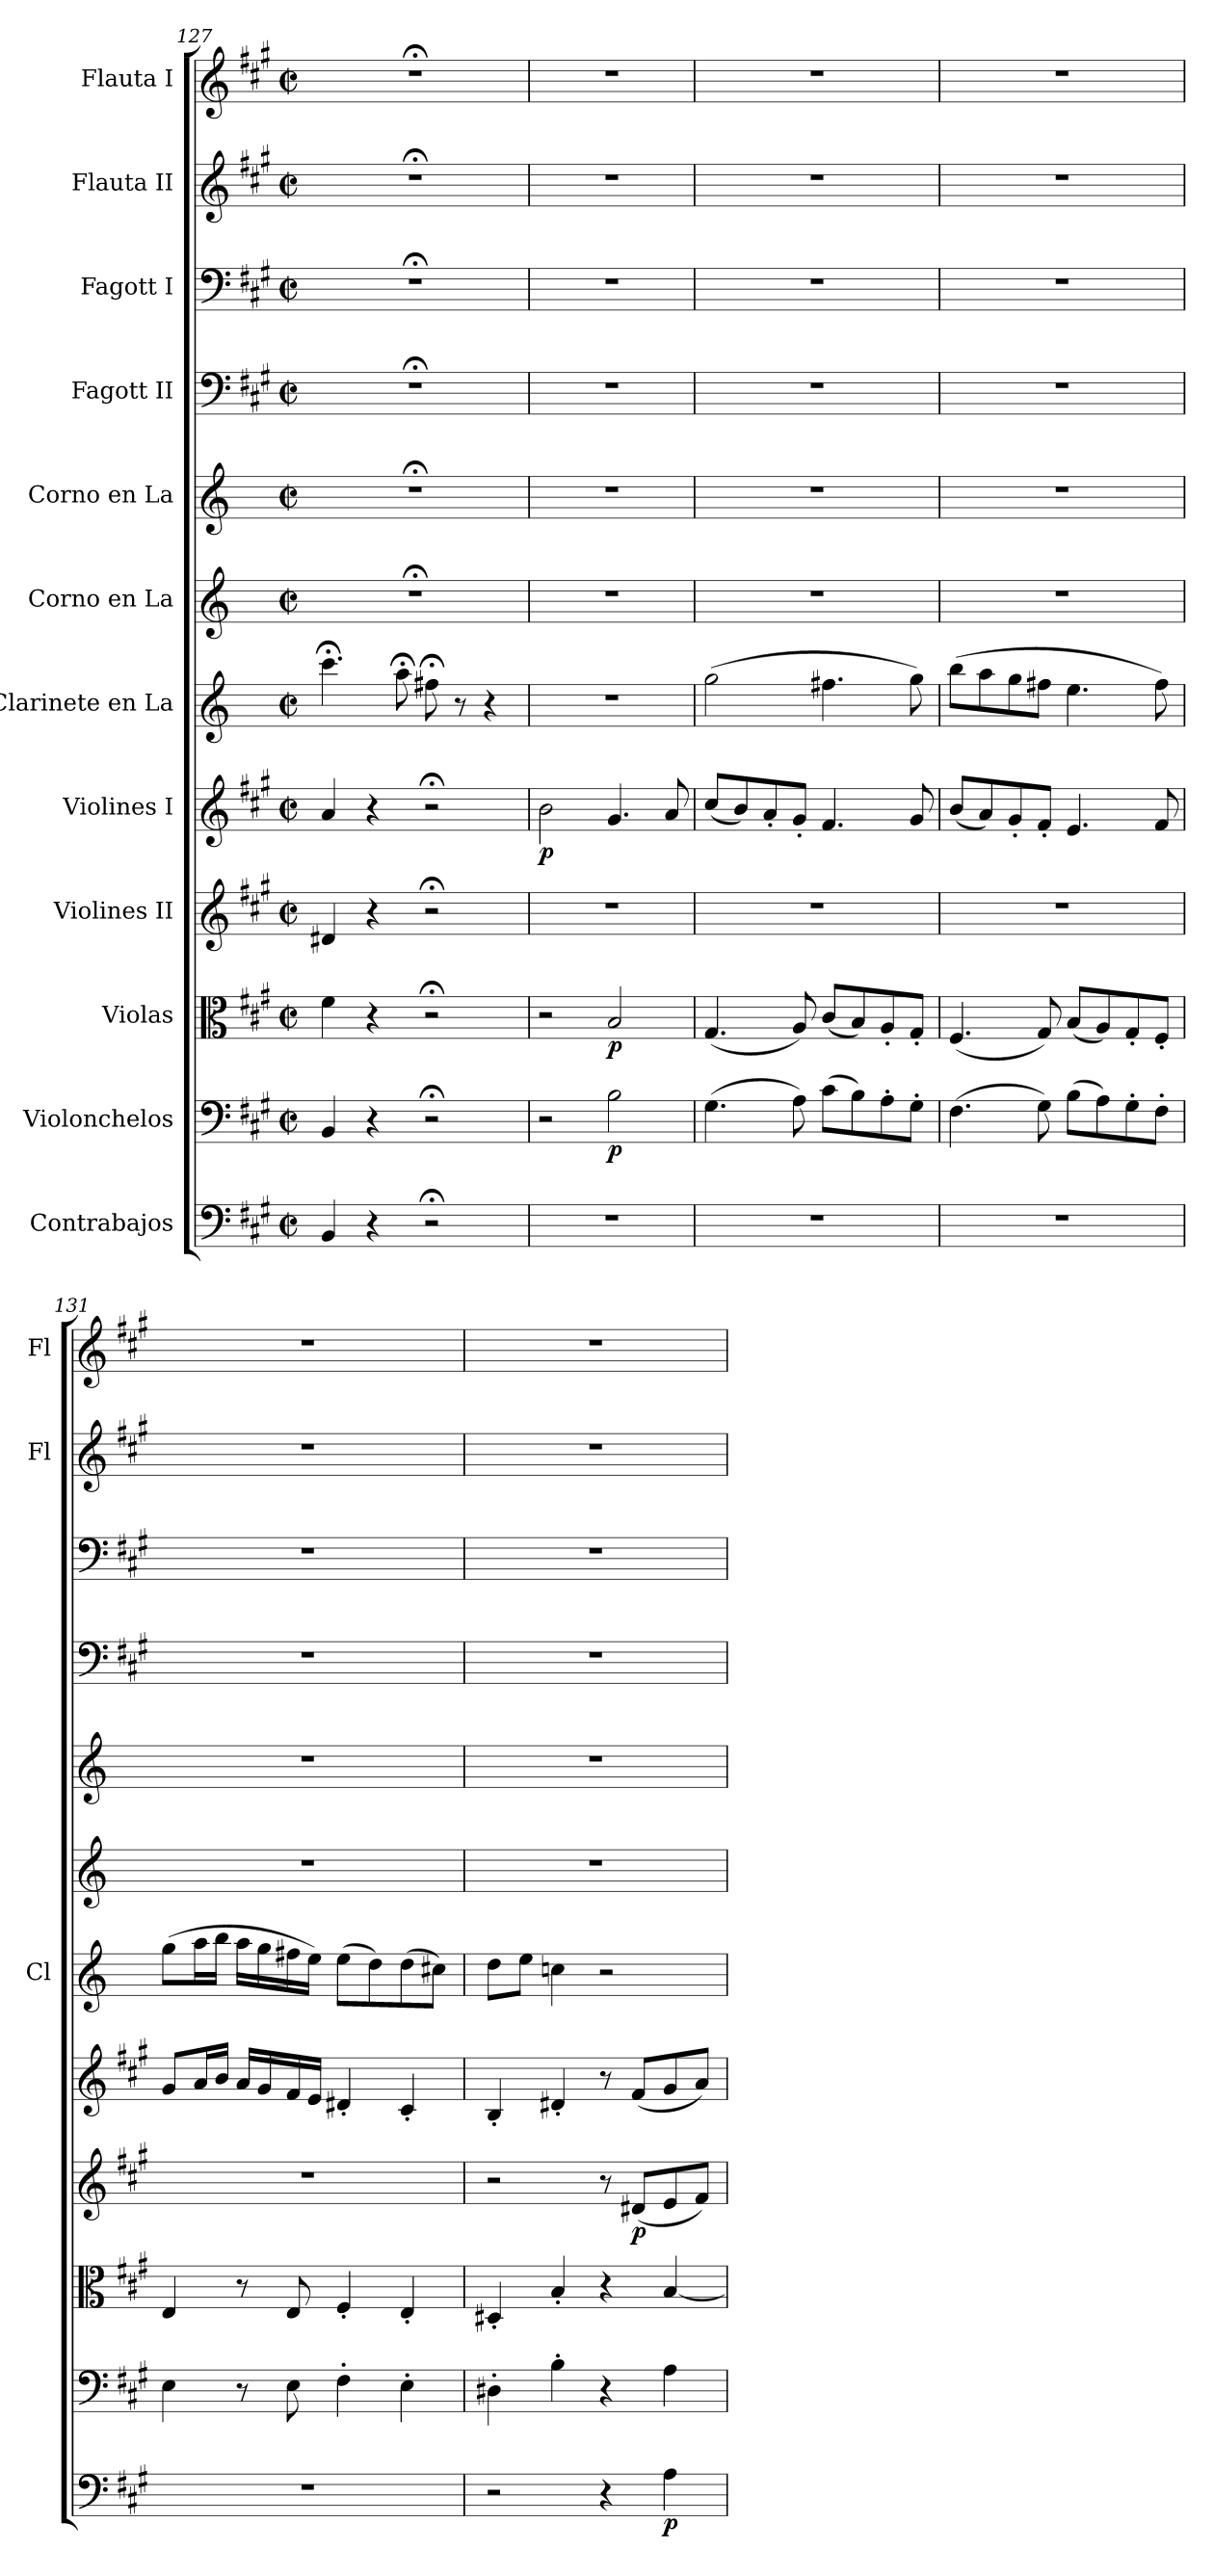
**kern	**dynam	**kern	**dynam	**kern	**dynam	**kern	**dynam	**kern	**dynam	**kern	**kern	**kern	**kern	**kern	**kern	**kern
*part12	*part12	*part11	*part11	*part10	*part10	*part9	*part9	*part8	*part8	*part7	*part6	*part5	*part4	*part3	*part2	*part1
*staff12	*staff12	*staff11	*staff11	*staff10	*staff10	*staff9	*staff9	*staff8	*staff8	*staff7	*staff6	*staff5	*staff4	*staff3	*staff2	*staff1
*I"Contrabajos	*	*I"Violonchelos	*	*I"Violas	*	*I"Violines II	*	*I"Violines I	*	*I"Clarinete en La	*I"Corno en La	*I"Corno en La	*I"Fagott II	*I"Fagott I	*I"Flauta II	*I"Flauta I
*	*	*	*	*	*	*	*	*	*	*I'Cl	*	*	*	*	*I'Fl	*I'Fl
*clefF4	*	*clefF4	*	*clefC3	*	*clefG2	*	*clefG2	*	*clefG2	*clefG2	*clefG2	*clefF4	*clefF4	*clefG2	*clefG2
*ITrd7c12	*	*	*	*	*	*	*	*	*	*ITrd2c3	*ITrd2c3	*ITrd2c3	*	*	*	*
*k[f#c#g#]	*	*k[f#c#g#]	*	*k[f#c#g#]	*	*k[f#c#g#]	*	*k[f#c#g#]	*	*k[f#c#g#]	*k[f#c#g#]	*k[f#c#g#]	*k[f#c#g#]	*k[f#c#g#]	*k[f#c#g#]	*k[f#c#g#]
*M2/2	*	*M2/2	*	*M2/2	*	*M2/2	*	*M2/2	*	*M2/2	*M2/2	*M2/2	*M2/2	*M2/2	*M2/2	*M2/2
*met(c|)	*	*met(c|)	*	*met(c|)	*	*met(c|)	*	*met(c|)	*	*met(c|)	*met(c|)	*met(c|)	*met(c|)	*met(c|)	*met(c|)	*met(c|)
=127	=127	=127	=127	=127	=127	=127	=127	=127	=127	=127	=127	=127	=127	=127	=127	=127
4BBB/	.	4BB/	.	4f#\	.	4d#X/	.	4a/	.	4.aa;<\	1r;<	1r;<	1r;<	1r;<	1r;<	1r;<
4r	.	4r	.	4r	.	4r	.	4r	.	.	.	.	.	.	.	.
.	.	.	.	.	.	.	.	.	.	8ff#;<\	.	.	.	.	.	.
2r;<	.	2r;<	.	2r;<	.	2r;<	.	2r;<	.	8dd#X;<\	.	.	.	.	.	.
.	.	.	.	.	.	.	.	.	.	8r	.	.	.	.	.	.
.	.	.	.	.	.	.	.	.	.	4r	.	.	.	.	.	.
=128	=128	=128	=128	=128	=128	=128	=128	=128	=128	=128	=128	=128	=128	=128	=128	=128
!	!	!	!	!	!	!	!	!	!LO:DY:b	!	!	!	!	!	!	!
1r	.	2r	.	2r	.	1r	.	2b\	p	1r	1r	1r	1r	1r	1r	1r
!	!	!	!LO:DY:b	!	!LO:DY:b	!	!	!	!	!	!	!	!	!	!	!
.	.	2B\	p	2B/	p	.	.	4.g#/	.	.	.	.	.	.	.	.
.	.	.	.	.	.	.	.	8a/	.	.	.	.	.	.	.	.
!!LO:LB:g=z
=129	=129	=129	=129	=129	=129	=129	=129	=129	=129	=129	=129	=129	=129	=129	=129	=129
1r	.	(>4.G#\	.	(<4.G#/	.	1r	.	(<8cc#/L	.	(>2ee\	1r	1r	1r	1r	1r	1r
.	.	.	.	.	.	.	.	8b/)	.	.	.	.	.	.	.	.
.	.	.	.	.	.	.	.	8a'/	.	.	.	.	.	.	.	.
.	.	8A\)	.	8A/)	.	.	.	8g#'/J	.	.	.	.	.	.	.	.
.	.	(>8c#\L	.	(<8c#/L	.	.	.	4.f#/	.	4.dd#X\	.	.	.	.	.	.
.	.	8B\)	.	8B/)	.	.	.	.	.	.	.	.	.	.	.	.
.	.	8A'\	.	8A'/	.	.	.	.	.	.	.	.	.	.	.	.
.	.	8G#'\J	.	8G#'/J	.	.	.	8g#/	.	8ee\)	.	.	.	.	.	.
=130	=130	=130	=130	=130	=130	=130	=130	=130	=130	=130	=130	=130	=130	=130	=130	=130
1r	.	(>4.F#\	.	(<4.F#/	.	1r	.	(<8b/L	.	(>8gg#\L	1r	1r	1r	1r	1r	1r
.	.	.	.	.	.	.	.	8a/)	.	8ff#\	.	.	.	.	.	.
.	.	.	.	.	.	.	.	8g#'/	.	8ee\	.	.	.	.	.	.
.	.	8G#\)	.	8G#/)	.	.	.	8f#'/J	.	8dd#X\J	.	.	.	.	.	.
.	.	(>8B\L	.	(<8B/L	.	.	.	4.e/	.	4.cc#\	.	.	.	.	.	.
.	.	8A\)	.	8A/)	.	.	.	.	.	.	.	.	.	.	.	.
.	.	8G#'\	.	8G#'/	.	.	.	.	.	.	.	.	.	.	.	.
.	.	8F#'\J	.	8F#'/J	.	.	.	8f#/	.	8dd#\)	.	.	.	.	.	.
=131	=131	=131	=131	=131	=131	=131	=131	=131	=131	=131	=131	=131	=131	=131	=131	=131
1r	.	4E\	.	4E/	.	1r	.	8g#/L	.	(>8ee\L	1r	1r	1r	1r	1r	1r
.	.	.	.	.	.	.	.	16a/L	.	16ff#\L	.	.	.	.	.	.
.	.	.	.	.	.	.	.	16b/JJ	.	16gg#\JJ	.	.	.	.	.	.
.	.	8r	.	8r	.	.	.	16a/LL	.	16ff#\LL	.	.	.	.	.	.
.	.	.	.	.	.	.	.	16g#/	.	16ee\	.	.	.	.	.	.
.	.	8E\	.	8E/	.	.	.	16f#/	.	16dd#X\	.	.	.	.	.	.
.	.	.	.	.	.	.	.	16e/JJ	.	16cc#\JJ)	.	.	.	.	.	.
.	.	4F#'\	.	4F#'/	.	.	.	4d#X'/	.	(>8cc#\L	.	.	.	.	.	.
.	.	.	.	.	.	.	.	.	.	8b\)	.	.	.	.	.	.
.	.	4E'\	.	4E'/	.	.	.	4c#'/	.	(>8b\	.	.	.	.	.	.
.	.	.	.	.	.	.	.	.	.	8a#X\J)	.	.	.	.	.	.
=132	=132	=132	=132	=132	=132	=132	=132	=132	=132	=132	=132	=132	=132	=132	=132	=132
2r	.	4D#X'\	.	4D#X'/	.	2r	.	4B'/	.	8b\L	1r	1r	1r	1r	1r	1r
.	.	.	.	.	.	.	.	.	.	8cc#\J	.	.	.	.	.	.
.	.	4B'\	.	4B'/	.	.	.	4d#X'/	.	4an\	.	.	.	.	.	.
4r	.	4r	.	4r	.	8r	.	8r	.	2r	.	.	.	.	.	.
!	!	!	!	!	!	!	!LO:DY:b	!	!	!	!	!	!	!	!	!
.	.	.	.	.	.	(<8d#X/L	p	(<8f#/L	.	.	.	.	.	.	.	.
!	!LO:DY:b	!	!	!	!	!	!	!	!	!	!	!	!	!	!	!
4AA\	p	4A\	.	[4B/	.	8e/	.	8g#/	.	.	.	.	.	.	.	.
.	.	.	.	.	.	8f#/J)	.	8a/J)	.	.	.	.	.	.	.	.
=	=	=	=	=	=	=	=	=	=	=	=	=	=	=	=	=
*-	*-	*-	*-	*-	*-	*-	*-	*-	*-	*-	*-	*-	*-	*-	*-	*-
